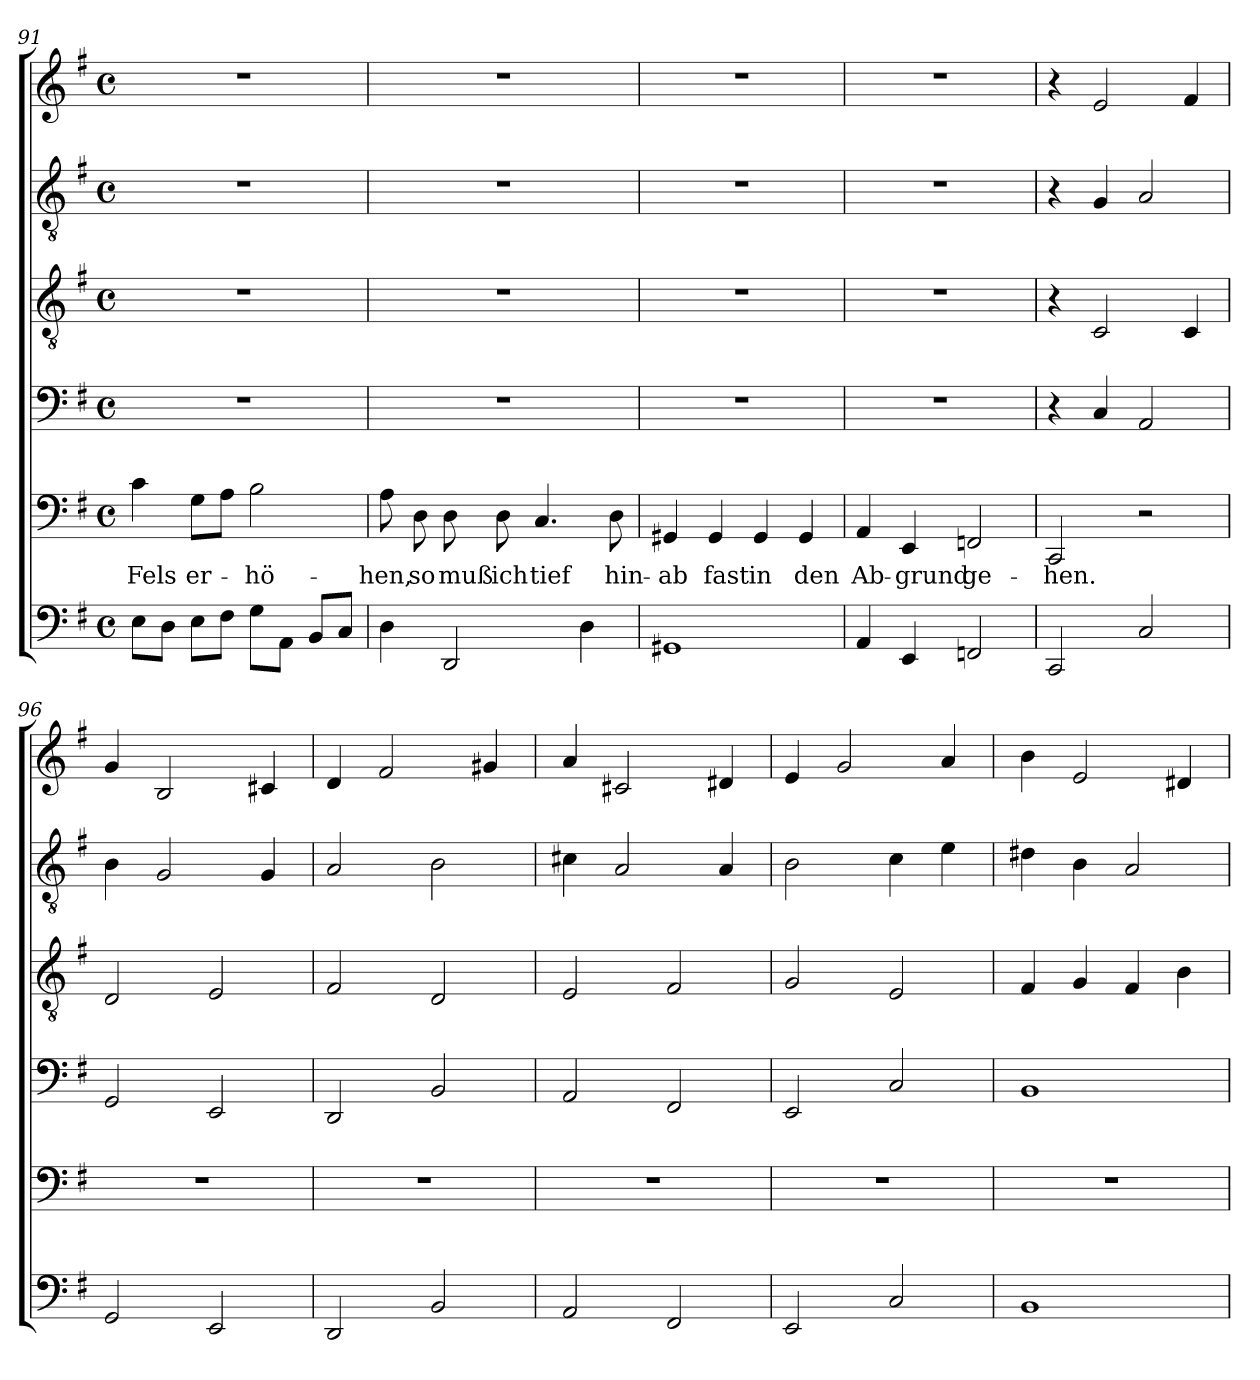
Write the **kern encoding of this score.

**kern	**kern	**text	**kern	**kern	**kern	**kern
*part6	*part5	*part5	*part4	*part3	*part2	*part1
*staff6	*staff5	*staff5	*staff4	*staff3	*staff2	*staff1
*clefF4	*clefF4	*	*clefF4	*clefGv2	*clefGv2	*clefG2
*k[f#]	*k[f#]	*	*k[f#]	*k[f#]	*k[f#]	*k[f#]
*e:	*e:	*	*e:	*e:	*e:	*e:
*M4/4	*M4/4	*	*M4/4	*M4/4	*M4/4	*M4/4
*met(c)	*met(c)	*	*met(c)	*met(c)	*met(c)	*met(c)
=91	=91	=91	=91	=91	=91	=91
!	!	!LO:LY:b	!	!	!	!
8E\L	4c\	Fels	1r	1r	1r	1r
8D\J	.	.	.	.	.	.
!	!	!LO:LY:b	!	!	!	!
8E\L	8G\L	er-	.	.	.	.
8F#\J	8A\J	.	.	.	.	.
!	!	!LO:LY:b	!	!	!	!
8G\L	2B\	-hö-	.	.	.	.
8AA\J	.	.	.	.	.	.
8BB/L	.	.	.	.	.	.
8C/J	.	.	.	.	.	.
=92	=92	=92	=92	=92	=92	=92
!	!	!LO:LY:b	!	!	!	!
4D\	8A\	-hen,	1r	1r	1r	1r
!	!	!LO:LY:b	!	!	!	!
.	8D\	so	.	.	.	.
!	!	!LO:LY:b	!	!	!	!
2DD/	8D\	muß	.	.	.	.
!	!	!LO:LY:b	!	!	!	!
.	8D\	ich	.	.	.	.
!	!	!LO:LY:b	!	!	!	!
.	4.C/	tief	.	.	.	.
4D\	.	.	.	.	.	.
!	!	!LO:LY:b	!	!	!	!
.	8D\	hin-	.	.	.	.
=93	=93	=93	=93	=93	=93	=93
!	!	!LO:LY:b	!	!	!	!
1GG#X	4GG#X/	-ab	1r	1r	1r	1r
!	!	!LO:LY:b	!	!	!	!
.	4GG#/	fast	.	.	.	.
!	!	!LO:LY:b	!	!	!	!
.	4GG#/	in	.	.	.	.
!	!	!LO:LY:b	!	!	!	!
.	4GG#/	den	.	.	.	.
!!LO:PB:g=z
=94	=94	=94	=94	=94	=94	=94
!	!	!LO:LY:b	!	!	!	!
4AA/	4AA/	Ab-	1r	1r	1r	1r
!	!	!LO:LY:b	!	!	!	!
4EE/	4EE/	-grund	.	.	.	.
!	!	!LO:LY:b	!	!	!	!
2FFn/	2FFn/	ge-	.	.	.	.
=95	=95	=95	=95	=95	=95	=95
!	!	!LO:LY:b	!	!	!	!
2CC/	2CC/	-hen.	4r	4r	4r	4r
.	.	.	4C/	2C/	4G/	2e/
2C/	2r	.	2AA/	.	2A/	.
.	.	.	.	4C/	.	4f#/
=96	=96	=96	=96	=96	=96	=96
2GG/	1r	.	2GG/	2D/	4B\	4g/
.	.	.	.	.	2G/	2B/
2EE/	.	.	2EE/	2E/	.	.
.	.	.	.	.	4G/	4c#X/
=97	=97	=97	=97	=97	=97	=97
2DD/	1r	.	2DD/	2F#/	2A/	4d/
.	.	.	.	.	.	2f#/
2BB/	.	.	2BB/	2D/	2B\	.
.	.	.	.	.	.	4g#X/
=98	=98	=98	=98	=98	=98	=98
2AA/	1r	.	2AA/	2E/	4c#X\	4a/
.	.	.	.	.	2A/	2c#X/
2FF#/	.	.	2FF#/	2F#/	.	.
.	.	.	.	.	4A/	4d#X/
=99	=99	=99	=99	=99	=99	=99
2EE/	1r	.	2EE/	2G/	2B\	4e/
.	.	.	.	.	.	2g/
2C/	.	.	2C/	2E/	4c\	.
.	.	.	.	.	4e\	4a/
=100	=100	=100	=100	=100	=100	=100
1BB	1r	.	1BB	4F#/	4d#X\	4b\
.	.	.	.	4G/	4B\	2e/
.	.	.	.	4F#/	2A/	.
.	.	.	.	4B\	.	4d#X/
=	=	=	=	=	=	=
*-	*-	*-	*-	*-	*-	*-
